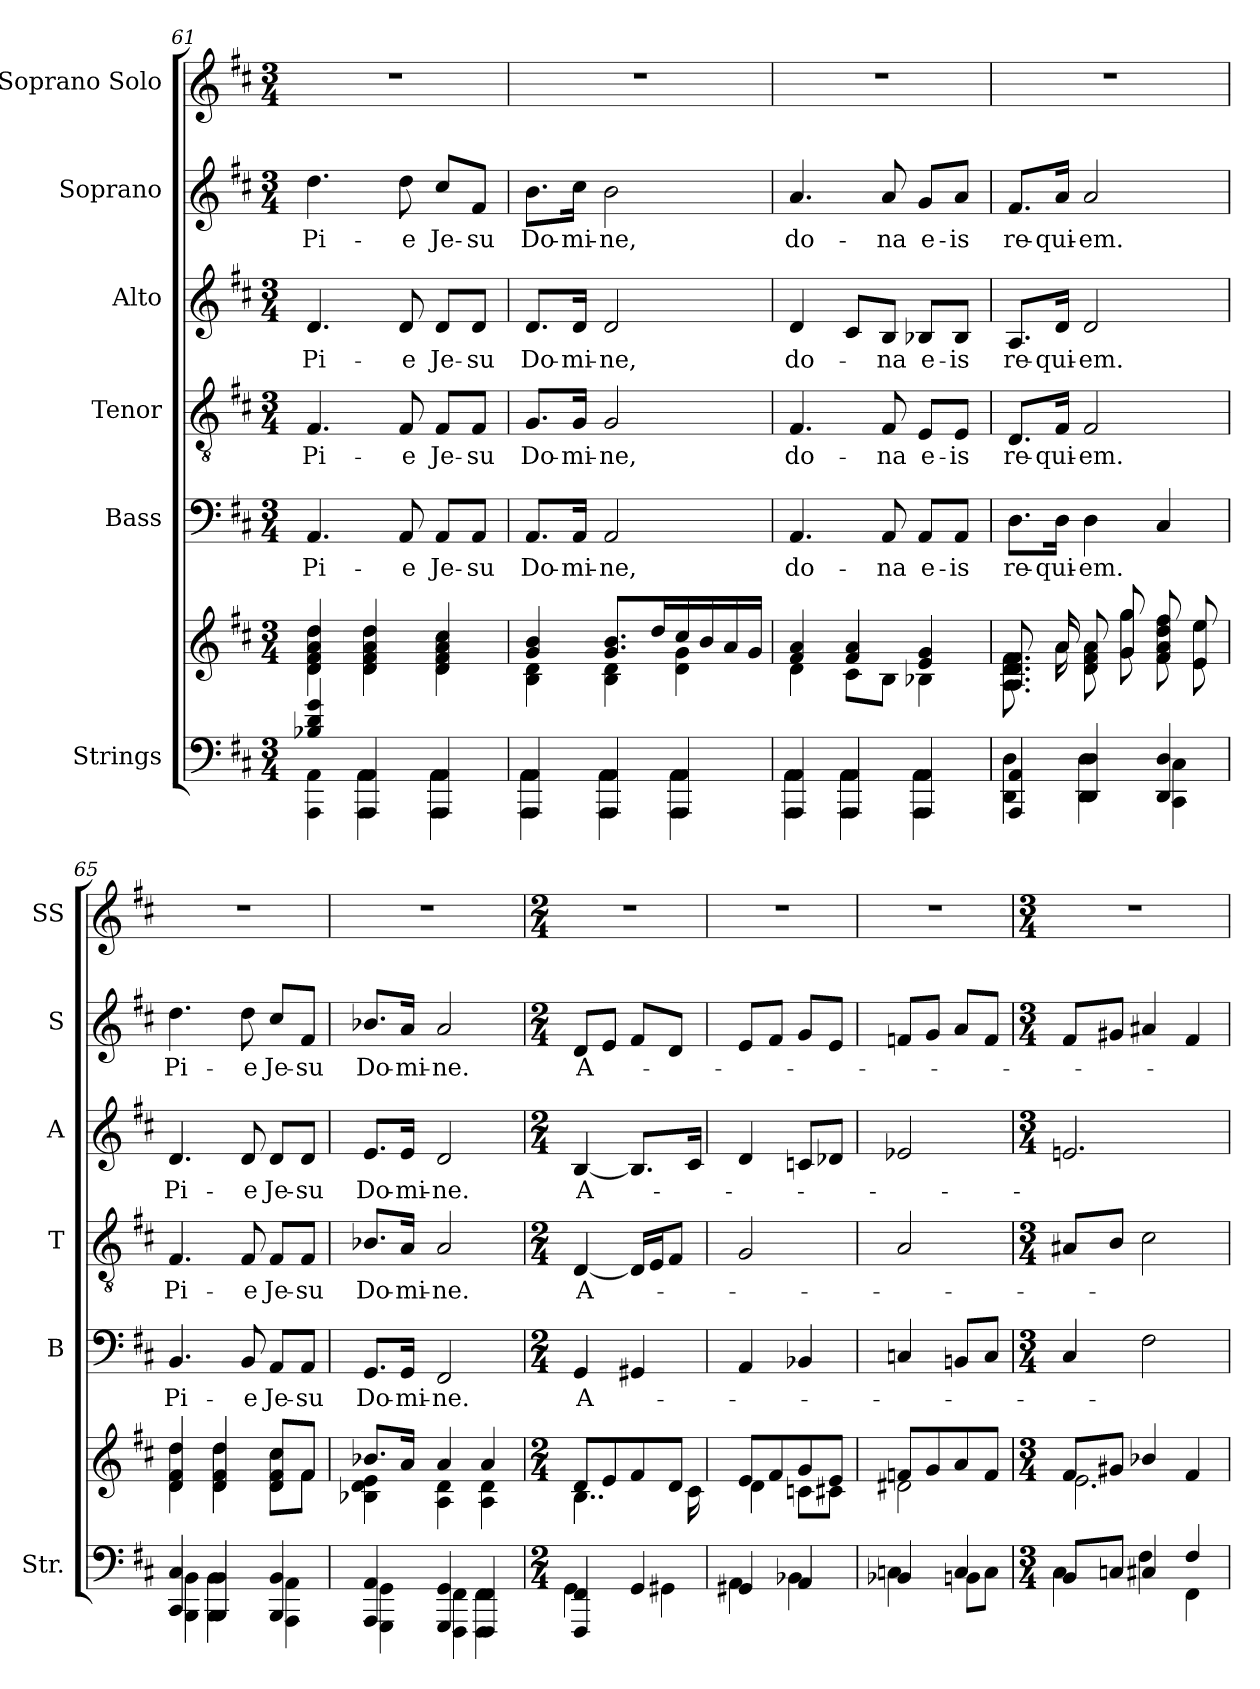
**kern	**kern	**kern	**text	**kern	**text	**kern	**text	**kern	**text	**kern
*part6	*part6	*part5	*part5	*part4	*part4	*part3	*part3	*part2	*part2	*part1
*staff7	*staff6	*staff5	*staff5	*staff4	*staff4	*staff3	*staff3	*staff2	*staff2	*staff1
*I"Strings	*	*I"Bass	*	*I"Tenor	*	*I"Alto	*	*I"Soprano	*	*I"Soprano Solo
*I'Str.	*	*I'B	*	*I'T	*	*I'A	*	*I'S	*	*I'SS
*clefF4	*clefG2	*clefF4	*	*clefGv2	*	*clefG2	*	*clefG2	*	*clefG2
*k[f#c#]	*k[f#c#]	*k[f#c#]	*	*k[f#c#]	*	*k[f#c#]	*	*k[f#c#]	*	*k[f#c#]
*D:	*D:	*D:	*	*D:	*	*D:	*	*D:	*	*D:
*M3/4	*M3/4	*M3/4	*	*M3/4	*	*M3/4	*	*M3/4	*	*M3/4
=61	=61	=61	=61	=61	=61	=61	=61	=61	=61	=61
*^	*^	*	*	*	*	*	*	*	*	*
!	!	!	!	!	!LO:LY:b	!	!LO:LY:b	!	!LO:LY:b	!	!LO:LY:b	!
4B-X/ 4d/ 4g/	4AAA\ 4AA\	4d/ 4f#/ 4a/ 4dd/	4d\ 4f#\ 4a\ 4dd\	4.AA/	Pi-	4.F#/	Pi-	4.d/	Pi-	4.dd\	Pi-	2.r
4AAA/ 4AA/	4AAA\ 4AA\	4d/ 4f#/ 4a/ 4dd/	4d\ 4f#\ 4a\ 4dd\	.	.	.	.	.	.	.	.	.
!	!	!	!	!	!LO:LY:b	!	!LO:LY:b	!	!LO:LY:b	!	!LO:LY:b	!
.	.	.	.	8AA/	-e	8F#/	-e	8d/	-e	8dd\	-e	.
!	!	!	!	!	!LO:LY:b	!	!LO:LY:b	!	!LO:LY:b	!	!LO:LY:b	!
4AAA/ 4AA/	4AAA\ 4AA\	4d/ 4f#/ 4a/ 4cc#/	4d\ 4f#\ 4a\ 4cc#\	8AA/L	Je-	8F#/L	Je-	8d/L	Je-	8cc#/L	Je-	.
!	!	!	!	!	!LO:LY:b	!	!LO:LY:b	!	!LO:LY:b	!	!LO:LY:b	!
.	.	.	.	8AA/J	-su	8F#/J	-su	8d/J	-su	8f#/J	-su	.
!!LO:PB:g=z
=62	=62	=62	=62	=62	=62	=62	=62	=62	=62	=62	=62	=62
!	!	!	!	!	!LO:LY:b	!	!LO:LY:b	!	!LO:LY:b	!	!LO:LY:b	!
4AAA/ 4AA/	4AAA\ 4AA\	4g/ 4b/	4B\ 4d\	8.AA/L	Do-	8.G/L	Do-	8.d/L	Do-	8.b\L	Do-	2.r
!	!	!	!	!	!LO:LY:b	!	!LO:LY:b	!	!LO:LY:b	!	!LO:LY:b	!
.	.	.	.	16AA/Jk	-mi-	16G/Jk	-mi-	16d/Jk	-mi-	16cc#\Jk	-mi-	.
!	!	!	!	!	!LO:LY:b	!	!LO:LY:b	!	!LO:LY:b	!	!LO:LY:b	!
4AAA/ 4AA/	4AAA\ 4AA\	8.g/ 8.b/L	4B\ 4d\	2AA/	-ne,	2G/	-ne,	2d/	-ne,	2b\	-ne,	.
.	.	16dd/L	.	.	.	.	.	.	.	.	.	.
4AAA/ 4AA/	4AAA\ 4AA\	16cc#/	4d\ 4g\	.	.	.	.	.	.	.	.	.
.	.	16b/	.	.	.	.	.	.	.	.	.	.
.	.	16a/	.	.	.	.	.	.	.	.	.	.
.	.	16g/JJ	.	.	.	.	.	.	.	.	.	.
=63	=63	=63	=63	=63	=63	=63	=63	=63	=63	=63	=63	=63
!	!	!	!	!	!LO:LY:b	!	!LO:LY:b	!	!LO:LY:b	!	!LO:LY:b	!
4AAA/ 4AA/	4AAA\ 4AA\	4f#/ 4a/	4d\	4.AA/	do-	4.F#/	do-	4d/	do-	4.a/	do-	2.r
4AAA/ 4AA/	4AAA\ 4AA\	4f#/ 4a/	8c#\L	.	.	.	.	8c#/L	.	.	.	.
!	!	!	!	!	!LO:LY:b	!	!LO:LY:b	!	!LO:LY:b	!	!LO:LY:b	!
.	.	.	8B\J	8AA/	-na	8F#/	-na	8B/J	-na	8a/	-na	.
!	!	!	!	!	!LO:LY:b	!	!LO:LY:b	!	!LO:LY:b	!	!LO:LY:b	!
4AAA/ 4AA/	4AAA\ 4AA\	4e/ 4g/	4B-X\	8AA/L	e-	8E/L	e-	8B-X/L	e-	8g/L	e-	.
!	!	!	!	!	!LO:LY:b	!	!LO:LY:b	!	!LO:LY:b	!	!LO:LY:b	!
.	.	.	.	8AA/J	-is	8E/J	-is	8B-/J	-is	8a/J	-is	.
=64	=64	=64	=64	=64	=64	=64	=64	=64	=64	=64	=64	=64
!	!	!	!	!	!LO:LY:b	!	!LO:LY:b	!	!LO:LY:b	!	!LO:LY:b	!
4AAA/ 4AA/	4DD\ 4D\	8.A/ 8.d/ 8.f#/L	8.A\ 8.d\ 8.f#\L	8.D\L	re-	8.D/L	re-	8.A/L	re-	8.f#/L	re-	2.r
!	!	!	!	!	!LO:LY:b	!	!LO:LY:b	!	!LO:LY:b	!	!LO:LY:b	!
.	.	16a/L	16a\L	16D\Jk	-qui-	16F#/Jk	-qui-	16d/Jk	-qui-	16a/Jk	-qui-	.
!	!	!	!	!	!LO:LY:b	!	!LO:LY:b	!	!LO:LY:b	!	!LO:LY:b	!
4DD/ 4D/	4DD\ 4D\	8d/ 8f#/ 8a/	8d\ 8f#\ 8a\	4D\	-em.	2F#/	-em.	2d/	-em.	2a/	-em.	.
.	.	8g/ 8gg/	8g\ 8gg\	.	.	.	.	.	.	.	.	.
4DD/ 4D/	4CC#\ 4C#\	8f#/ 8a/ 8dd/ 8ff#/	8f#\ 8a\ 8dd\ 8ff#\	4C#/	.	.	.	.	.	.	.	.
.	.	8e/ 8ee/J	8e\ 8ee\J	.	.	.	.	.	.	.	.	.
=65	=65	=65	=65	=65	=65	=65	=65	=65	=65	=65	=65	=65
!	!	!	!	!	!LO:LY:b	!	!LO:LY:b	!	!LO:LY:b	!	!LO:LY:b	!
4CC#/ 4C#/	4BBB\ 4BB\	4d/ 4f#/ 4dd/	4d\ 4f#\ 4dd\	4.BB/	Pi-	4.F#/	Pi-	4.d/	Pi-	4.dd\	Pi-	2.r
4BBB/ 4BB/	4BBB\ 4BB\	4d/ 4f#/ 4dd/	4d\ 4f#\ 4dd\	.	.	.	.	.	.	.	.	.
!	!	!	!	!	!LO:LY:b	!	!LO:LY:b	!	!LO:LY:b	!	!LO:LY:b	!
.	.	.	.	8BB/	-e	8F#/	-e	8d/	-e	8dd\	-e	.
!	!	!	!	!	!LO:LY:b	!	!LO:LY:b	!	!LO:LY:b	!	!LO:LY:b	!
4BBB/ 4BB/	4AAA\ 4AA\	8d/ 8f#/ 8cc#/L	8d\ 8f#\ 8cc#\L	8AA/L	Je-	8F#/L	Je-	8d/L	Je-	8cc#/L	Je-	.
!	!	!	!	!	!LO:LY:b	!	!LO:LY:b	!	!LO:LY:b	!	!LO:LY:b	!
.	.	8f#/J	8f#\J	8AA/J	-su	8F#/J	-su	8d/J	-su	8f#/J	-su	.
!!LO:PB:g=z
=66	=66	=66	=66	=66	=66	=66	=66	=66	=66	=66	=66	=66
!	!	!	!	!	!LO:LY:b	!	!LO:LY:b	!	!LO:LY:b	!	!LO:LY:b	!
4AAA/ 4AA/	4GGG\ 4GG\	8.b-X/L	4B-X\ 4d\ 4e\	8.GG/L	Do-	8.B-X/L	Do-	8.e/L	Do-	8.b-X/L	Do-	2.r
!	!	!	!	!	!LO:LY:b	!	!LO:LY:b	!	!LO:LY:b	!	!LO:LY:b	!
.	.	16a/Jk	.	16GG/Jk	-mi-	16A/Jk	-mi-	16e/Jk	-mi-	16a/Jk	-mi-	.
!	!	!	!	!	!LO:LY:b	!	!LO:LY:b	!	!LO:LY:b	!	!LO:LY:b	!
4GGG/ 4GG/	4FFF#\ 4FF#\	4a/	4A\ 4d\	2FF#/	-ne.	2A/	-ne.	2d/	-ne.	2a/	-ne.	.
4FFF#/ 4FF#/	4FFF#\ 4FF#\	4a/	4A\ 4d\	.	.	.	.	.	.	.	.	.
=67	=67	=67	=67	=67	=67	=67	=67	=67	=67	=67	=67	=67
*M2/4	*	*M2/4	*	*M2/4	*	*M2/4	*	*M2/4	*	*M2/4	*	*M2/4
!	!	!	!	!	!LO:LY:b	!	!LO:LY:b	!	!LO:LY:b	!	!LO:LY:b	!
4FFF#/ 4FF#/	4GG\	8d/L	4..B\	4GG/	A-	[4D/	A-	[4B/	A-	8d/L	A-	2r
.	.	8e/	.	.	.	.	.	.	.	8e/J	.	.
4GG/	4GG#X\	8f#/	.	4GG#X/	.	16D/LL]	.	8.B/L]	.	8f#/L	.	.
.	.	.	.	.	.	16E/J	.	.	.	.	.	.
.	.	8d/J	.	.	.	8F#/J	.	.	.	8d/J	.	.
.	.	.	16c#\	.	.	.	.	16c#/Jk	.	.	.	.
=68	=68	=68	=68	=68	=68	=68	=68	=68	=68	=68	=68	=68
4GG#X/	4AA\	8e/L	4d\	4AA/	.	2G/	.	4d/	.	8e/L	.	2r
.	.	8f#/	.	.	.	.	.	.	.	8f#/J	.	.
4AA/	4BB-X\	8g/	8cn\L	4BB-X/	.	.	.	8cn/L	.	8g/L	.	.
.	.	8e/J	8c#X\J	.	.	.	.	8d-X/J	.	8e/J	.	.
=69	=69	=69	=69	=69	=69	=69	=69	=69	=69	=69	=69	=69
4BB-X/	4Cn\	8fn/L	2d#X\	4Cn/	.	2A/	.	2e-X/	.	8fn/L	.	2r
.	.	8g/	.	.	.	.	.	.	.	8g/J	.	.
4C/	8BBn\L	8a/	.	8BBni/L	.	.	.	.	.	8a/L	.	.
.	8C\J	8f/J	.	8C/J	.	.	.	.	.	8f/J	.	.
!!LO:PB:g=z
=70	=70	=70	=70	=70	=70	=70	=70	=70	=70	=70	=70	=70
*M3/4	*	*M3/4	*	*M3/4	*	*M3/4	*	*M3/4	*	*M3/4	*	*M3/4
8BB/L	4C#\	8f#/L	2.e\	4C#i/	.	8A#X/L	.	2.eni/	.	8f#i/L	.	2.r
8Cn/J	.	8g#X/J	.	.	.	8B/J	.	.	.	8g#X/J	.	.
4C#X/	4F#\	4b-X/	.	2F#\	.	2c#\	.	.	.	4a#X/	.	.
4F#/	4FF#\	4f#/	.	.	.	.	.	.	.	4f#/	.	.
*v	*v	*	*	*	*	*	*	*	*	*	*	*
*	*v	*v	*	*	*	*	*	*	*	*	*
=	=	=	=	=	=	=	=	=	=	=
*-	*-	*-	*-	*-	*-	*-	*-	*-	*-	*-
